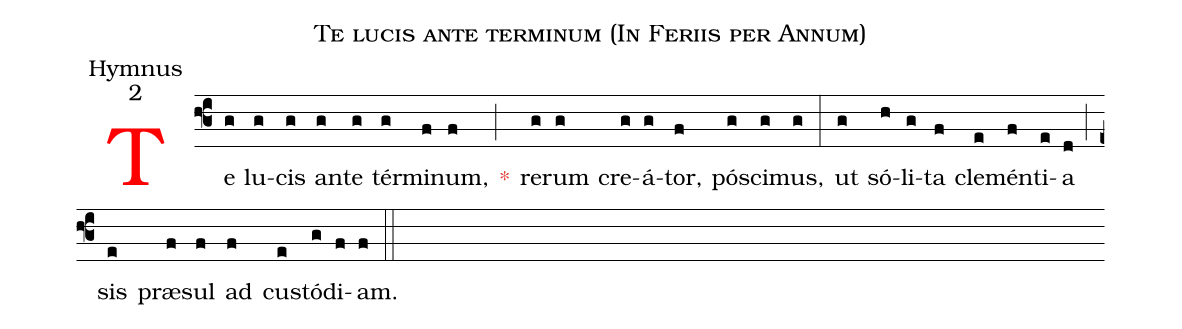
name:Te lucis ante terminum (In Feriis per Annum);
office-part:Hymnus;
mode:2;
%%
(f3)<v>\textcolor{red}{T}</v>e(g)  lu(g)cis(g) an(g)te(g) tér(g)mi(f)num,(f) <c>*</c>(;) re(g)rum(g) cre(g)á(g)tor,(f) pó(g)sci(g)mus,(g) (:)
 ut(g) só(h)li(g)ta(f) cle(e)mén(f)ti(e)a(d) (;) sis(e) præ(f)sul(f) ad(f) cus(e)tó(g)di(f)am.(f) (::)
